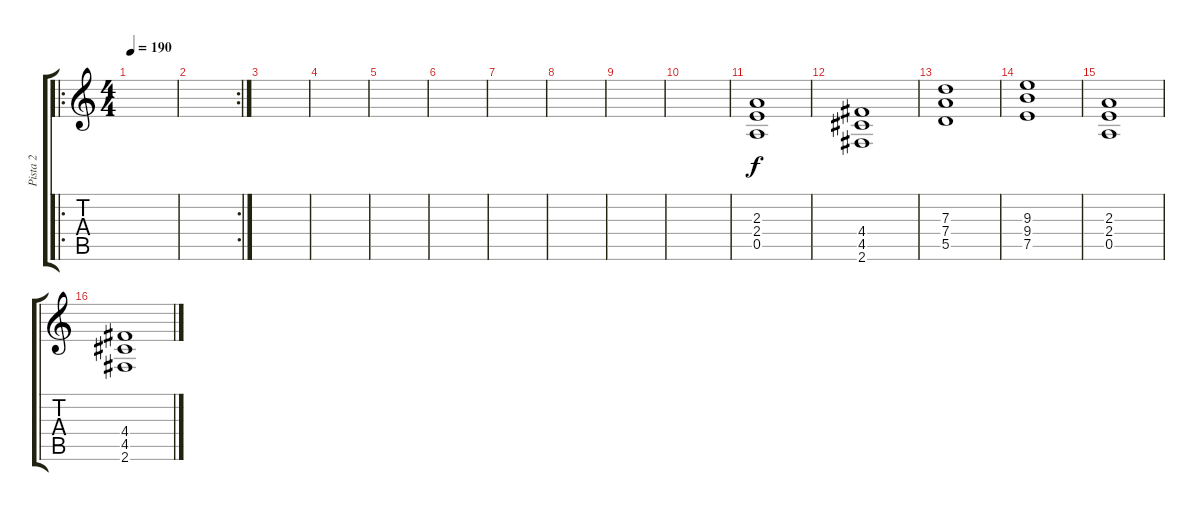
\track ("Pista 2" "Pista 2") {instrument distortionguitar}
\staff {score tabs}
\tuning (E4 B3 G3 D3 A2 E2) {hide}
\ro
\ts (4 4)
\tempo 190
\clef g2
\ks c
|
\rc 2
|
|
|
|
|
|
|
|
|
(2.3 2.4 0.5).1 |
(4.4 4.5 2.6).1 |
(7.3 7.4 5.5).1 |
(9.3 9.4 7.5).1 |
(2.3 2.4 0.5).1 |
(4.4 4.5 2.6).1
